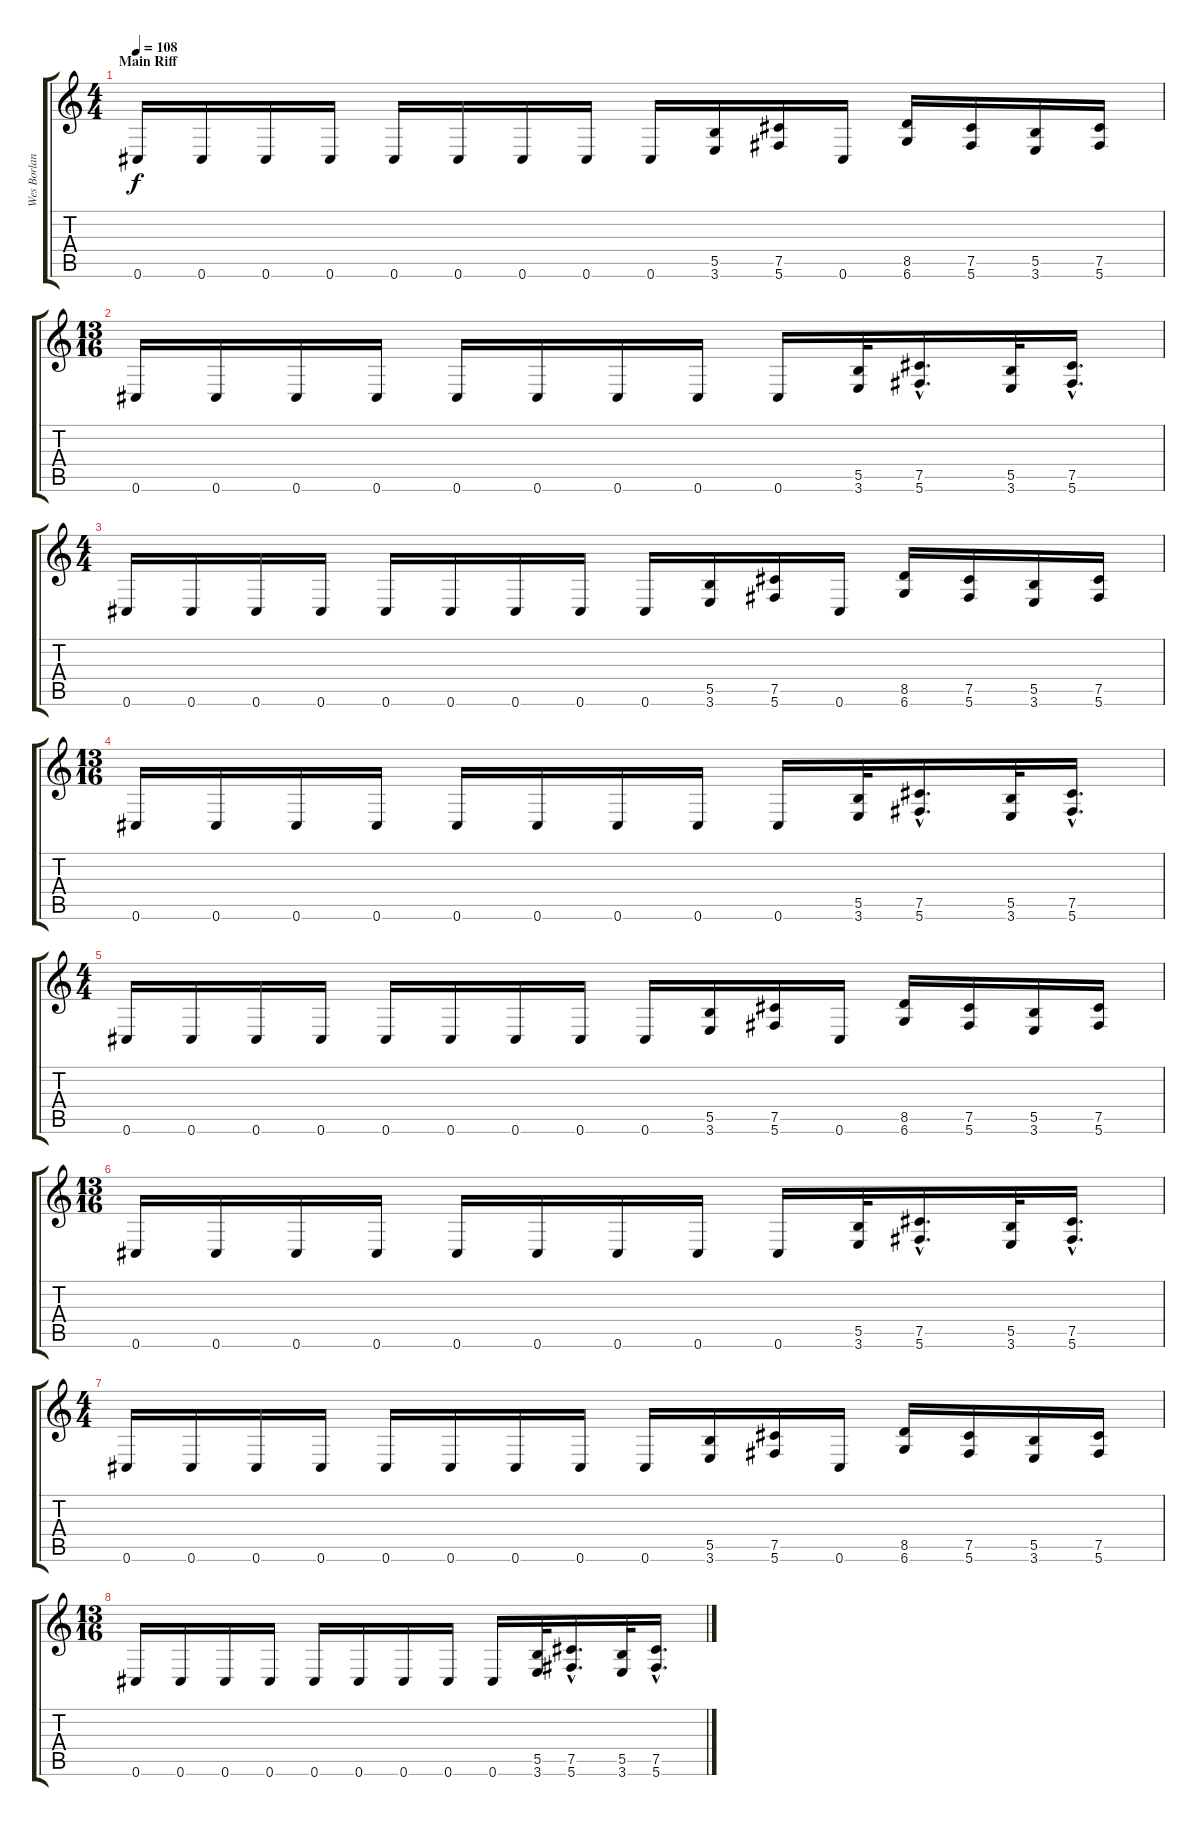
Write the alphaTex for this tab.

\track ("Wes Borland" "Wes Borlan") {instrument distortionguitar}
\staff {score tabs}
\tuning (Db4 Ab3 E3 B2 Gb2 Db2) {hide}
\ts (4 4)
\section ("" "Main Riff")
\tempo 108
\clef g2
\ks c
0.6.16{dy f} 0.6.16 0.6.16 0.6.16 0.6.16 0.6.16 0.6.16 0.6.16 0.6.16 (5.5 3.6).16 (7.5 5.6).16 0.6.16 (8.5 6.6).16 (7.5 5.6).16 (5.5 3.6).16 (7.5 5.6).16 |
\ts (13 16)
0.6.16 0.6.16 0.6.16 0.6.16 0.6.16 0.6.16 0.6.16 0.6.16 0.6.16 (5.5 3.6).32 (7.5{hac} 5.6{hac}).16{d} (5.5 3.6).32 (7.5{hac} 5.6{hac}).16{d} |
\ts (4 4)
0.6.16 0.6.16 0.6.16 0.6.16 0.6.16 0.6.16 0.6.16 0.6.16 0.6.16 (5.5 3.6).16 (7.5 5.6).16 0.6.16 (8.5 6.6).16 (7.5 5.6).16 (5.5 3.6).16 (7.5 5.6).16 |
\ts (13 16)
0.6.16 0.6.16 0.6.16 0.6.16 0.6.16 0.6.16 0.6.16 0.6.16 0.6.16 (5.5 3.6).32 (7.5{hac} 5.6{hac}).16{d} (5.5 3.6).32 (7.5{hac} 5.6{hac}).16{d} |
\ts (4 4)
0.6.16 0.6.16 0.6.16 0.6.16 0.6.16 0.6.16 0.6.16 0.6.16 0.6.16 (5.5 3.6).16 (7.5 5.6).16 0.6.16 (8.5 6.6).16 (7.5 5.6).16 (5.5 3.6).16 (7.5 5.6).16 |
\ts (13 16)
0.6.16 0.6.16 0.6.16 0.6.16 0.6.16 0.6.16 0.6.16 0.6.16 0.6.16 (5.5 3.6).32 (7.5{hac} 5.6{hac}).16{d} (5.5 3.6).32 (7.5{hac} 5.6{hac}).16{d} |
\ts (4 4)
0.6.16 0.6.16 0.6.16 0.6.16 0.6.16 0.6.16 0.6.16 0.6.16 0.6.16 (5.5 3.6).16 (7.5 5.6).16 0.6.16 (8.5 6.6).16 (7.5 5.6).16 (5.5 3.6).16 (7.5 5.6).16 |
\ts (13 16)
0.6.16 0.6.16 0.6.16 0.6.16 0.6.16 0.6.16 0.6.16 0.6.16 0.6.16 (5.5 3.6).32 (7.5{hac} 5.6{hac}).16{d} (5.5 3.6).32 (7.5{hac} 5.6{hac}).16{d}
